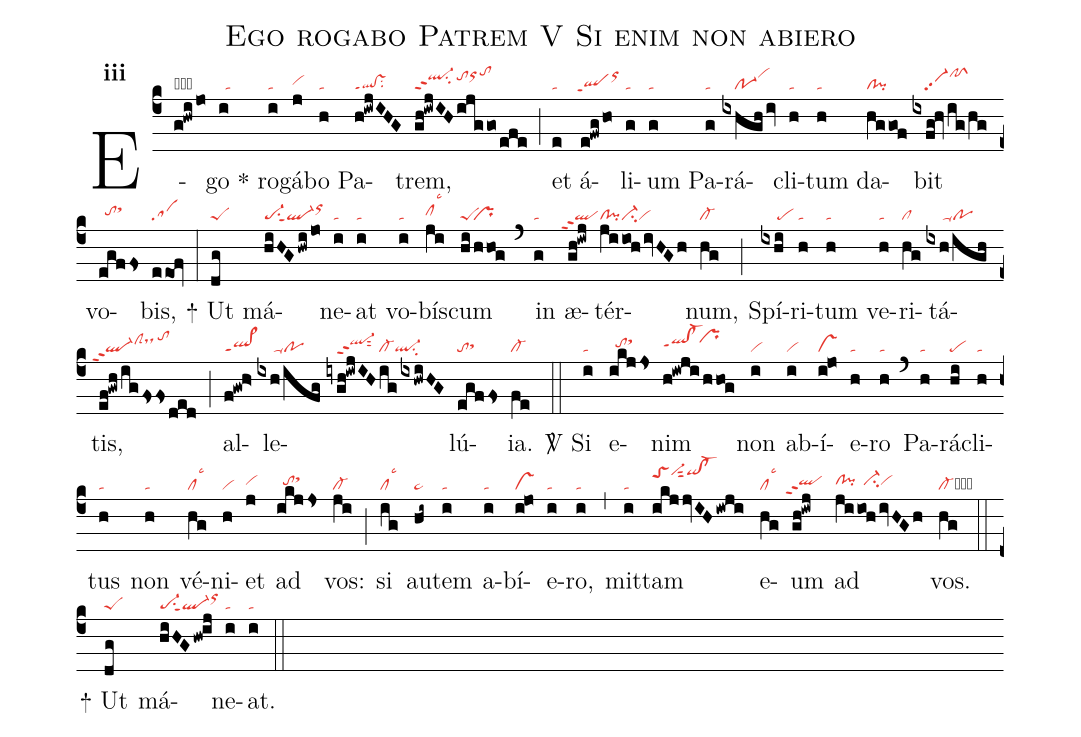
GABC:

name:Ego rogabo Patrem V Si enim non abiero;
office-part:re;
mode:3;
nabc-lines:1;
%%
initial-style: 1;
name:Ego rogabo Patrem;
mode: 3;
office-part: Responsorium;
annotation: Resp.;
annotation: iii;
nabc-lines:1;
%%
(c4) E(g!hwi/jo|obql-heppt1orhk)go(i|//ta) <sp>*</sp> ro(i|ta)gá(j|vihh)bo(h|ta) Pa(h!iwjIHG|ql!vsppt1su2)trem,(gh@iwjIHijggo/efe|ql-hjppt2su2``tohjorhktohl) (;) et(e|ta) á(e!fwg/ho|`qlheppt1orhk)li(g|ta)um(g|ta) Pa(g|ta)rá(ixhgh/iv|////po-1vihk)cli(h|ta)tum(h|ta) da(hg/gof|cl!pi)bit(ixfg!hv/ig/hg|////vi-pp2pfShk) vo(egffs|//tohhsthj)bis,(eeof|sa) (:)

<sp>+</sp> Ut(dg|peS) má(hiHG/hwi/jo|pe-su1sut1ql-orhj)ne(i|ta)at(i|ta) vo(i|ta)bís(ji|clhhlsc3)cum(hi/hhog|peS``pr) (`) in(g|ta) æ(gh@iwj|``qlppt2)tér(ji/iohivHGh|cl!pici-vi)num,(hg|cl-) (;) Spí(ixhi|/////pe)ri(h|ta)tum(h|ta) ve(h|ta)ri(hg|cl)tá(ixh/igh|/////ta-po)tis,(ef!gwhigfss/ded|``ql-ppt2clShidshj/tohk) (;) al(f!gw!h>|ql>ppt1)le(ixh/ifg|/////poppu1|//iygh!iwjIH|///ql-hippt2sut2|igixhwiHG|cl-ql-su2)lú(egffs|tosthh)ia.(fe|cl-) (::)

<sp>V/</sp> Si(i|ta) e(ikjjs|//tohhsthj)nim(h!iwjihhog|qlhh!cl-hhppt1``prhj) non(i|vi) ab(i|vi)í(i@jo|vs)e(h|ta)ro(h|ta) (`) Pa(h|ta)rá(hi|pe)cli(h|ta)tus(h|ta) non(h|ta) vé(hg|cllsc3)ni(h|vi)et(j|vihh) ad(ikjjs|//tohhsthj) vos:(ji|cl-) (;) si(ig|cllsc3) au(hi~|pe~)tem(i|ta) a(i|ta)bí(i@jo|vs)e(i|ta)ro,(i|ta) (,) mit(i|ta)tam(ikjjvIH/iwji|toShkvi-hlsut2qihl!cl-hl) e(hg|cllsc3)um(gh@iwj|``qlhhppt2) ad(jiiohivHGh|clhh!pihh//ci-hhvihh) vos.(hg|cl-cb) (::)

<sp>+</sp> Ut(dg|peS) má(hiHG/hw@ij|pe-su1sut1ql-orhj)ne(i|ta)at.(i|ta) (::)
